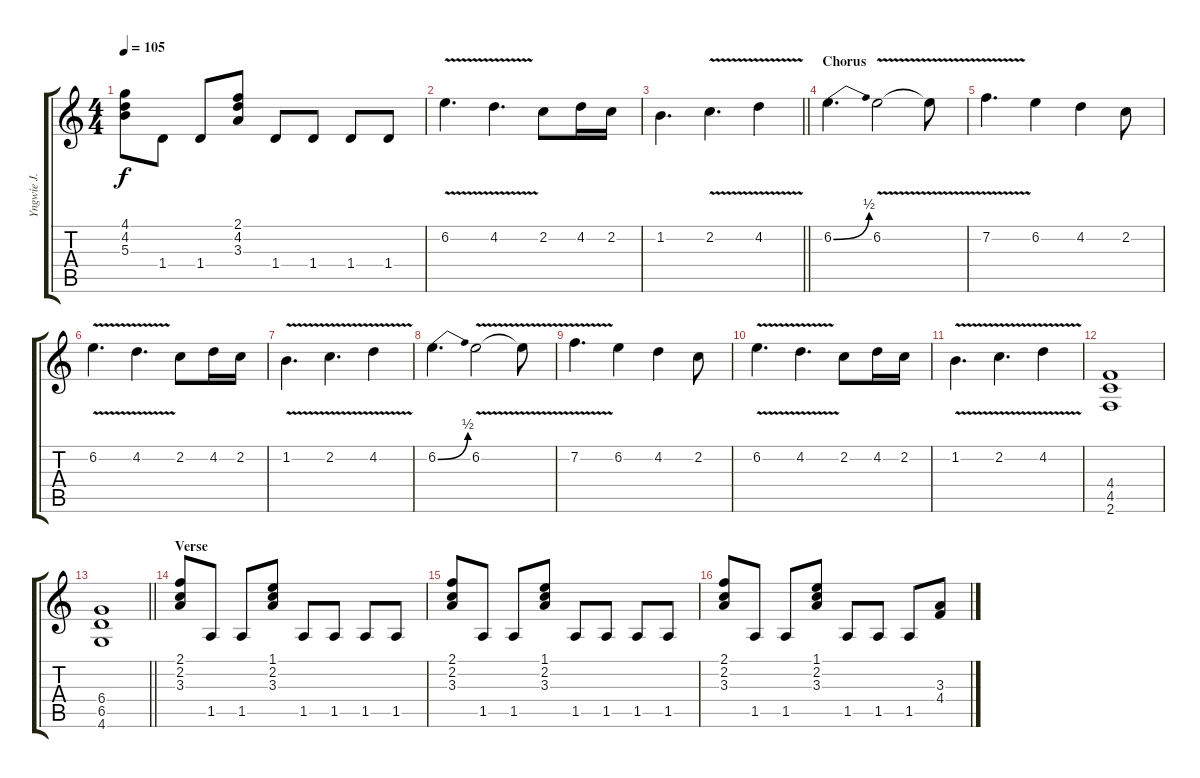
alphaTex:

\track ("Yngwie J. Malmsteen" "Yngwie J. ") {instrument overdrivenguitar}
\staff {score tabs}
\tuning (Eb4 Bb3 Gb3 Db3 Ab2 Eb2) {hide}
\ts (4 4)
\tempo 105
\clef g2
\ks c
(4.1 4.2 5.3).8{dy f} 1.4.8 1.4.8 (2.1 4.2 3.3).8 1.4.8 1.4.8 1.4.8 1.4.8 |
6.2{v}.4{d} 4.2{v}.4{d} 2.2.8 4.2.16 2.2.16 |
\barLineRight lightlight
1.2.4{d} 2.2{v}.4{d} 4.2{v}.4 |
\section ("" "Chorus")
6.2{be (bend 0 0 60 2)}.4{d} 6.2{v}.2 6.2{t}.8 |
7.2{v}.4{d} 6.2.4 4.2.4 2.2.8 |
6.2{v}.4{d} 4.2{v}.4{d} 2.2.8 4.2.16 2.2.16 |
1.2{v}.4{d} 2.2{v}.4{d} 4.2{v}.4 |
6.2{be (bend 0 0 60 2)}.4{d} 6.2{v}.2 6.2{t}.8 |
7.2{v}.4{d} 6.2.4 4.2.4 2.2.8 |
6.2{v}.4{d} 4.2{v}.4{d} 2.2.8 4.2.16 2.2.16 |
1.2{v}.4{d} 2.2{v}.4{d} 4.2{v}.4 |
(4.4 4.5 2.6).1 |
\barLineRight lightlight
(6.4 6.5 4.6).1 |
\section ("" "Verse")
(2.1 2.2 3.3).8 1.5.8 1.5.8 (1.1 2.2 3.3).8 1.5.8 1.5.8 1.5.8 1.5.8 |
(2.1 2.2 3.3).8 1.5.8 1.5.8 (1.1 2.2 3.3).8 1.5.8 1.5.8 1.5.8 1.5.8 |
(2.1 2.2 3.3).8 1.5.8 1.5.8 (1.1 2.2 3.3).8 1.5.8 1.5.8 1.5.8 (3.3 4.4).8
